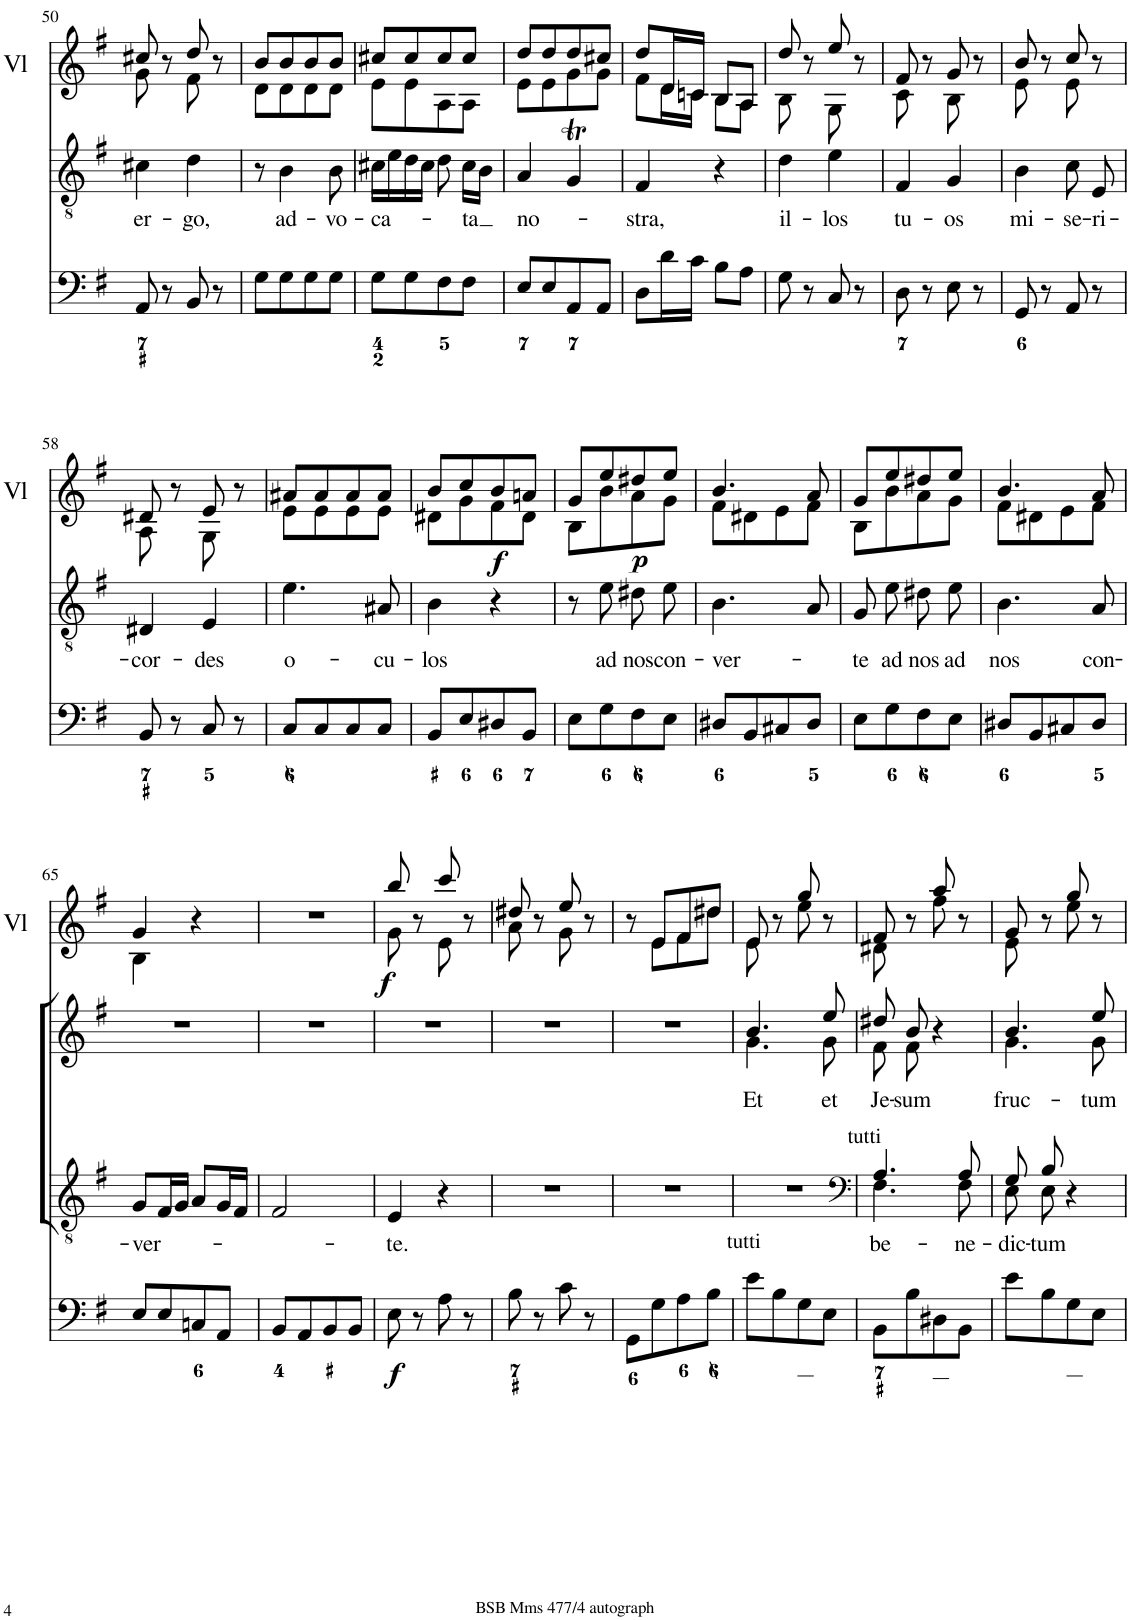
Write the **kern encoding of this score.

**kern	**dynam	**kern	**dynam	**kern	**dynam	**kern	**text	**kern	**text	**kern	**dynam
*part6	*part6	*part5	*part5	*part4	*part4	*part3	*part3	*part2	*part2	*part1	*part1
*staff6	*staff6	*staff5	*staff5	*staff4	*staff4	*staff3	*staff3	*staff2	*staff2	*staff1	*staff1
*I"Violin 2	*	*I"Violin 1	*	*I"Organ	*	*I"Voice	*	*I"Voice	*	*I"2 Violini	*
*I'V2	*	*I'V1	*	*	*	*	*	*	*	*I'Vl	*
!!LO:PB:g=z
*clefG2	*	*clefG2	*	*clefF4	*	*clefGv2	*	*clefG2	*	*clefG2	*
*k[f#]	*	*k[f#]	*	*k[f#]	*	*k[f#]	*	*k[f#]	*	*k[f#]	*
*M2/4	*	*M2/4	*	*M2/4	*	*M2/4	*	*M2/4	*	*M2/4	*
=50	=50	=50	=50	=50	=50	=50	=50	=50	=50	=50	=50
!	!	!	!	!	!	!	!LO:LY:b	!	!	!	!
*	*	*	*	*	*	*	*	*	*	*^	*
8g	.	8cc#X	.	8AA/	.	4c#X\	er-	2r	.	8cc#X/	8g\	.
8r	.	8r	.	8r	.	.	.	.	.	8r	8ryy	.
!	!	!	!	!	!	!	!LO:LY:b	!	!	!	!	!
8f#	.	8dd	.	8BB/	.	4d\	-go,	.	.	8dd/	8f#\	.
8r	.	8r	.	8r	.	.	.	.	.	8r	8ryy	.
=51	=51	=51	=51	=51	=51	=51	=51	=51	=51	=51	=51	=51
8d/L	.	8b\L	.	8G\L	.	8r	.	2r	.	8b/L	8d\L	.
!	!	!	!	!	!	!	!LO:LY:b	!	!	!	!	!
8d/J	.	8b\J	.	8G\	.	4B\	ad-	.	.	8b/	8d\	.
8d/L	.	8b\L	.	8G\	.	.	.	.	.	8b/	8d\	.
!	!	!	!	!	!	!	!LO:LY:b	!	!	!	!	!
8d/J	.	8b\J	.	8G\J	.	8B\	-vo-	.	.	8b/J	8d\J	.
=52	=52	=52	=52	=52	=52	=52	=52	=52	=52	=52	=52	=52
!	!	!	!	!	!	!	!LO:LY:b	!	!	!	!	!
8e/L	.	8cc#X\L	.	8G\L	.	16c#X\LL	-ca-	2r	.	8cc#X/L	8e\L	.
.	.	.	.	.	.	16e\	.	.	.	.	.	.
8e/J	.	8cc#\J	.	8G\	.	16d\	.	.	.	8cc#/	8e\	.
.	.	.	.	.	.	16c#\JJ	.	.	.	.	.	.
8A/L	.	8cc#\L	.	8F#\	.	8d\	.	.	.	8cc#/	8A\	.
!	!	!	!	!	!	!	!LO:LY:b	!	!	!	!	!
8A/J	.	8cc#\J	.	8F#\J	.	16c#\LL	-ta	.	.	8cc#/J	8A\J	.
.	.	.	.	.	.	16B\JJ	.	.	.	.	.	.
=53	=53	=53	=53	=53	=53	=53	=53	=53	=53	=53	=53	=53
!	!	!	!	!	!	!	!LO:LY:b	!	!	!	!	!
8e/L	.	8dd\L	.	8E/L	.	4A/	no-	2r	.	8dd/L	8e\L	.
8e/J	.	8dd\J	.	8E/	.	.	.	.	.	8dd/	8e\	.
8g/L	.	8dd\L	.	8AA/	.	4GT/	.	.	.	8dd/	8g\	.
8g/J	.	8cc#X\J	.	8AA/J	.	.	.	.	.	8cc#X/J	8g\J	.
=54	=54	=54	=54	=54	=54	=54	=54	=54	=54	=54	=54	=54
!	!	!	!	!	!	!	!LO:LY:b	!	!	!	!	!
8f#/L	.	8dd/L	.	8D\L	.	4F#/	-stra,	2r	.	8dd/L	8f#\L	.
16d/L	.	16d/L	.	16d\L	.	.	.	.	.	16d/L	16d\L	.
16cn/JJ	.	16c/JJ	.	16c\JJ	.	.	.	.	.	16c/JJ	16cn\JJ	.
8B/L	.	8B/L	.	8B\L	.	4r	.	.	.	8B/L	8B\L	.
8A/J	.	8A/J	.	8A\J	.	.	.	.	.	8A/J	8A\J	.
=55	=55	=55	=55	=55	=55	=55	=55	=55	=55	=55	=55	=55
!	!	!	!	!	!	!	!LO:LY:b	!	!	!	!	!
8B	.	8dd	.	8G\	.	4d\	il-	2r	.	8dd/	8B\	.
8r	.	8r	.	8r	.	.	.	.	.	8r	8ryy	.
!	!	!	!	!	!	!	!LO:LY:b	!	!	!	!	!
8G	.	8ee	.	8C/	.	4e\	-los	.	.	8ee/	8G\	.
8r	.	8r	.	8r	.	.	.	.	.	8r	8ryy	.
=56	=56	=56	=56	=56	=56	=56	=56	=56	=56	=56	=56	=56
!	!	!	!	!	!	!	!LO:LY:b	!	!	!	!	!
8c	.	8f#	.	8D\	.	4F#/	tu-	2r	.	8f#/	8c\	.
8r	.	8r	.	8r	.	.	.	.	.	8r	8ryy	.
!	!	!	!	!	!	!	!LO:LY:b	!	!	!	!	!
8B	.	8g	.	8E\	.	4G/	-os	.	.	8g/	8B\	.
8r	.	8r	.	8r	.	.	.	.	.	8r	8ryy	.
=57	=57	=57	=57	=57	=57	=57	=57	=57	=57	=57	=57	=57
!	!	!	!	!	!	!	!LO:LY:b	!	!	!	!	!
8e	.	8b	.	8GG/	.	4B\	mi-	2r	.	8b/	8e\	.
8r	.	8r	.	8r	.	.	.	.	.	8r	8ryy	.
!	!	!	!	!	!	!	!LO:LY:b	!	!	!	!	!
8e	.	8cc	.	8AA/	.	8c\	-se-	.	.	8cc/	8e\	.
!	!	!	!	!	!	!	!LO:LY:b	!	!	!	!	!
8r	.	8r	.	8r	.	8E/	-ri-	.	.	8r	8ryy	.
!!LO:LB:g=z	!!
=58	=58	=58	=58	=58	=58	=58	=58	=58	=58	=58	=58	=58
!	!	!	!	!	!	!	!LO:LY:b	!	!	!	!	!
8A	.	8d#X	.	8BB/	.	4D#X/	-cor-	2r	.	8d#X/	8A\	.
8r	.	8r	.	8r	.	.	.	.	.	8r	8ryy	.
!	!	!	!	!	!	!	!LO:LY:b	!	!	!	!	!
8G	.	8e	.	8C/	.	4E/	-des	.	.	8e/	8G\	.
8r	.	8r	.	8r	.	.	.	.	.	8r	8ryy	.
=59	=59	=59	=59	=59	=59	=59	=59	=59	=59	=59	=59	=59
!	!	!	!	!	!	!	!LO:LY:b	!	!	!	!	!
8e/L	.	8a#X/L	.	8C/L	.	4.e\	o-	2r	.	8a#X/L	8e\L	.
8e/J	.	8a#/J	.	8C/	.	.	.	.	.	8a#/	8e\	.
8e/L	.	8a#/L	.	8C/	.	.	.	.	.	8a#/	8e\	.
!	!	!	!	!	!	!	!LO:LY:b	!	!	!	!	!
8e/J	.	8a#/J	.	8C/J	.	8A#X/	-cu-	.	.	8a#/J	8e\J	.
=60	=60	=60	=60	=60	=60	=60	=60	=60	=60	=60	=60	=60
!	!	!	!	!	!	!	!LO:LY:b	!	!	!	!	!
8d#X/L	.	8b\L	.	8BB/L	.	4B\	-los	2r	.	8b/L	8d#X\L	.
8g/J	.	8cc\J	.	8E/	.	.	.	.	.	8cc/	8g\	.
!	!LO:DY:b	!	!LO:DY:b	!	!	!	!	!	!	!	!	!LO:DY:b
8f#/L	f	8b/L	f	8D#X/	.	4r	.	.	.	8b/	8f#\	f
8d#/J	.	8an/J	.	8BB/J	.	.	.	.	.	8an/J	8d#\J	.
=61	=61	=61	=61	=61	=61	=61	=61	=61	=61	=61	=61	=61
8B/L	.	8g\L	.	8E\L	.	8r	.	2r	.	8g/L	8B\L	.
!	!	!	!	!	!	!	!LO:LY:b	!	!	!	!	!
8b/J	.	8ee\J	.	8G\	.	8e\	ad	.	.	8ee/	8b\	.
!	!LO:DY:b	!	!LO:DY:b	!	!	!	!LO:LY:b	!	!	!	!	!LO:DY:b
8a/L	p	8dd#X\L	p	8F#\	.	8d#X\	nos	.	.	8dd#X/	8a\	p
!	!	!	!	!	!	!	!LO:LY:b	!	!	!	!	!
8g/J	.	8ee\J	.	8E\J	.	8e\	con-	.	.	8ee/J	8g\J	.
=62	=62	=62	=62	=62	=62	=62	=62	=62	=62	=62	=62	=62
!	!	!	!	!	!	!	!LO:LY:b	!	!	!	!	!
8f#/L	.	4.b	.	8D#X/L	.	4.B\	-ver-	2r	.	4.b/	8f#\L	.
8d#X/J	.	.	.	8BB/	.	.	.	.	.	.	8d#X\	.
8e/L	.	.	.	8C#X/	.	.	.	.	.	.	8e\	.
8f#/J	.	8a	.	8D#/J	.	8A/	.	.	.	8a/	8f#\J	.
=63	=63	=63	=63	=63	=63	=63	=63	=63	=63	=63	=63	=63
!	!	!	!	!	!	!	!LO:LY:b	!	!	!	!	!
8B/L	.	8g\L	.	8E\L	.	8G/	-te	2r	.	8g/L	8B\L	.
!	!	!	!	!	!	!	!LO:LY:b	!	!	!	!	!
8b/J	.	8ee\J	.	8G\	.	8e\	ad	.	.	8ee/	8b\	.
!	!	!	!	!	!	!	!LO:LY:b	!	!	!	!	!
8a/L	.	8dd#X\L	.	8F#\	.	8d#X\	nos	.	.	8dd#X/	8a\	.
!	!	!	!	!	!	!	!LO:LY:b	!	!	!	!	!
8g/J	.	8ee\J	.	8E\J	.	8e\	ad	.	.	8ee/J	8g\J	.
=64	=64	=64	=64	=64	=64	=64	=64	=64	=64	=64	=64	=64
!	!	!	!	!	!	!	!LO:LY:b	!	!	!	!	!
8f#/L	.	4.b	.	8D#X/L	.	4.B\	nos	2r	.	4.b/	8f#\L	.
8d#X/J	.	.	.	8BB/	.	.	.	.	.	.	8d#X\	.
8e/L	.	.	.	8C#X/	.	.	.	.	.	.	8e\	.
!	!	!	!	!	!	!	!LO:LY:b	!	!	!	!	!
8f#/J	.	8a	.	8D#/J	.	8A/	con-	.	.	8a/	8f#\J	.
!!LO:LB:g=z	!!
=65	=65	=65	=65	=65	=65	=65	=65	=65	=65	=65	=65	=65
!	!	!	!	!	!	!	!LO:LY:b	!	!	!	!	!
4B	.	4g	.	8E/L	.	8G/L	-ver-	2r	.	4g/	4B\	.
.	.	.	.	8E/	.	16F#/L	.	.	.	.	.	.
.	.	.	.	.	.	16G/JJ	.	.	.	.	.	.
4r	.	4r	.	8Cn/	.	8A/L	.	.	.	4r	4ryy	.
.	.	.	.	8AA/J	.	16G/L	.	.	.	.	.	.
.	.	.	.	.	.	16F#/JJ	.	.	.	.	.	.
*	*	*	*	*	*	*	*	*	*	*v	*v	*
=66	=66	=66	=66	=66	=66	=66	=66	=66	=66	=66	=66
2r	.	2r	.	8BB/L	.	2F#/	.	2r	.	2r	.
.	.	.	.	8AA/	.	.	.	.	.	.	.
.	.	.	.	8BB/	.	.	.	.	.	.	.
.	.	.	.	8BB/J	.	.	.	.	.	.	.
=67	=67	=67	=67	=67	=67	=67	=67	=67	=67	=67	=67
!	!LO:DY:b	!	!LO:DY:b	!	!LO:DY:b	!	!LO:LY:b	!	!	!	!LO:DY:b
*	*	*	*	*	*	*	*	*	*	*^	*
8g	f	8bb	f	8E\	f	4E/	-te.	2r	.	8bb/	8g\	f
8r	.	8r	.	8r	.	.	.	.	.	8r	8ryy	.
8e	.	8ccc	.	8A\	.	4r	.	.	.	8ccc/	8e\	.
8r	.	8r	.	8r	.	.	.	.	.	8r	8ryy	.
=68	=68	=68	=68	=68	=68	=68	=68	=68	=68	=68	=68	=68
8a	.	8dd#X	.	8B\	.	2r	.	2r	.	8dd#X/	8a\	.
8r	.	8r	.	8r	.	.	.	.	.	8r	8ryy	.
8g	.	8ee	.	8c\	.	.	.	.	.	8ee/	8g\	.
8r	.	8r	.	8r	.	.	.	.	.	8r	8ryy	.
=69	=69	=69	=69	=69	=69	=69	=69	=69	=69	=69	=69	=69
8r	.	8r	.	8GG\L	.	2r	.	2r	.	8r	8ryy	.
8e	.	8e	.	8G\	.	.	.	.	.	8e/L	8e\L	.
8f#/L	.	8f#/L	.	8A\	.	.	.	.	.	8f#/	8f#\	.
8dd#X/J	.	8dd#X/J	.	8B\J	.	.	.	.	.	8dd#X/J	8dd#\J	.
=70	=70	=70	=70	=70	=70	=70	=70	=70	=70	=70	=70	=70
*	*	*	*	*	*	*	*	*^	*	*	*	*
!	!	!	!	!LO:TX:a:t=tutti	!	!	!	!	!	!	!	!	!
!	!	!	!	!	!	!	!	!	!	!LO:LY:b	!	!	!
8e	.	8e	.	8e\L	.	2r	.	4.b/	4.g\	Et	8e/	8e\	.
8r	.	8r	.	8B\	.	.	.	.	.	.	8r	8ryy	.
8ee	.	8gg	.	8G\	.	.	.	.	.	.	8gg/	8ee\	.
!	!	!	!	!	!	!	!	!	!	!LO:LY:b	!	!	!
8r	.	8r	.	8E\J	.	.	.	8ee/	8g\	et	8r	8ryy	.
=71	=71	=71	=71	=71	=71	=71	=71	=71	=71	=71	=71	=71	=71
*	*	*	*	*	*	*clefF4	*	*	*	*	*	*	*
*	*	*	*	*	*	*^	*	*	*	*	*	*	*
!	!	!	!	!	!	!LO:TX:a:t=tutti	!	!	!	!	!	!	!	!
!	!	!	!	!	!	!	!	!LO:LY:b	!	!	!LO:LY:b	!	!	!
8d#X	.	8f#	.	8BB\L	.	4.A/	4.F#\	be-	8dd#X/L	8f#\L	Je-	8f#/	8d#X\	.
!	!	!	!	!	!	!	!	!	!	!	!LO:LY:b	!	!	!
8r	.	8r	.	8B\	.	.	.	.	8b/J	8f#\J	-sum	8r	8ryy	.
8ff#	.	8aa	.	8D#X\	.	.	.	.	4r	4ryy	.	8aa/	8ff#\	.
!	!	!	!	!	!	!	!	!LO:LY:b	!	!	!	!	!	!
8r	.	8r	.	8BB\J	.	8A/	8F#\	-ne-	.	.	.	8r	8ryy	.
=72	=72	=72	=72	=72	=72	=72	=72	=72	=72	=72	=72	=72	=72	=72
!	!	!	!	!	!	!	!	!LO:LY:b	!	!	!LO:LY:b	!	!	!
8e	.	8g	.	8e\L	.	8G/	8E\	-dic-	4.b/	4.g\	fruc-	8g/	8e\	.
!	!	!	!	!	!	!	!	!LO:LY:b	!	!	!	!	!	!
8r	.	8r	.	8B\	.	8B/	8E\	-tum	.	.	.	8r	8ryy	.
8ee	.	8gg	.	8G\	.	4r	4ryy	.	.	.	.	8gg/	8ee\	.
!	!	!	!	!	!	!	!	!	!	!	!LO:LY:b	!	!	!
8r	.	8r	.	8E\J	.	.	.	.	8ee/	8g\	-tum	8r	8ryy	.
*	*	*	*	*	*	*v	*v	*	*	*	*	*v	*v	*
*	*	*	*	*	*	*	*	*v	*v	*	*	*
=	=	=	=	=	=	=	=	=	=	=	=
*-	*-	*-	*-	*-	*-	*-	*-	*-	*-	*-	*-
